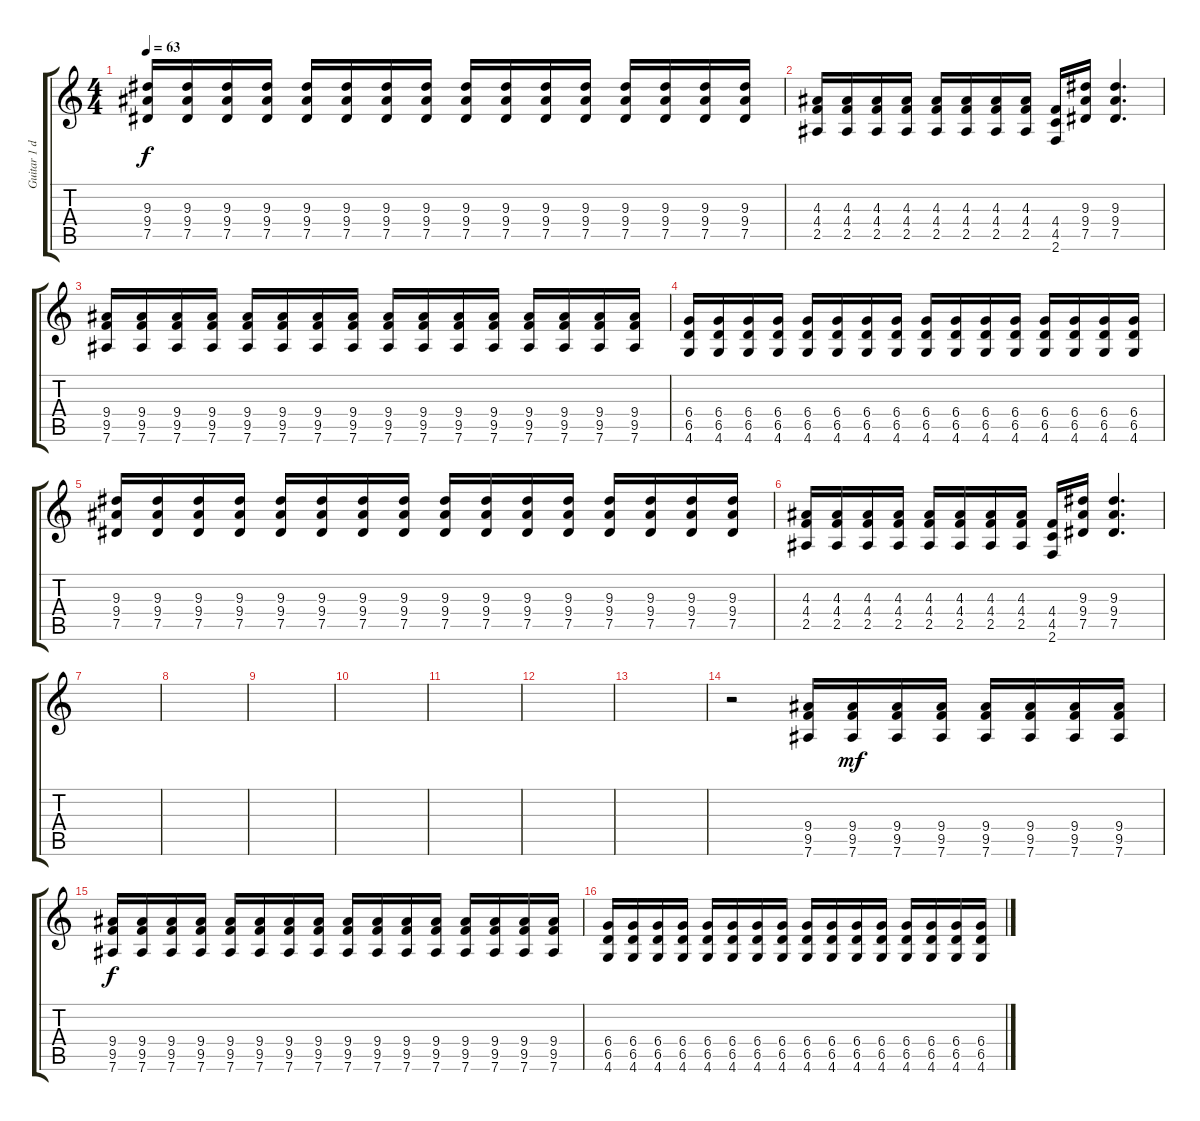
\track ("Guitar 1 drive" "Guitar 1 d") {instrument overdrivenguitar}
\staff {score tabs}
\tuning (Eb4 Bb3 Gb3 Db3 Ab2 Eb2) {hide}
\ts (4 4)
\tempo 63
\clef g2
\ks c
(9.3 9.4 7.5).16{dy f} (9.3 9.4 7.5).16 (9.3 9.4 7.5).16 (9.3 9.4 7.5).16 (9.3 9.4 7.5).16 (9.3 9.4 7.5).16 (9.3 9.4 7.5).16 (9.3 9.4 7.5).16 (9.3 9.4 7.5).16 (9.3 9.4 7.5).16 (9.3 9.4 7.5).16 (9.3 9.4 7.5).16 (9.3 9.4 7.5).16 (9.3 9.4 7.5).16 (9.3 9.4 7.5).16 (9.3 9.4 7.5).16 |
(4.3 4.4 2.5).16 (4.3 4.4 2.5).16 (4.3 4.4 2.5).16 (4.3 4.4 2.5).16 (4.3 4.4 2.5).16 (4.3 4.4 2.5).16 (4.3 4.4 2.5).16 (4.3 4.4 2.5).16 (4.4 4.5 2.6).16 (9.3 9.4 7.5).16 (9.3 9.4 7.5).4{d} |
(9.4 9.5 7.6).16 (9.4 9.5 7.6).16 (9.4 9.5 7.6).16 (9.4 9.5 7.6).16 (9.4 9.5 7.6).16 (9.4 9.5 7.6).16 (9.4 9.5 7.6).16 (9.4 9.5 7.6).16 (9.4 9.5 7.6).16 (9.4 9.5 7.6).16 (9.4 9.5 7.6).16 (9.4 9.5 7.6).16 (9.4 9.5 7.6).16 (9.4 9.5 7.6).16 (9.4 9.5 7.6).16 (9.4 9.5 7.6).16 |
(6.4 6.5 4.6).16 (6.4 6.5 4.6).16 (6.4 6.5 4.6).16 (6.4 6.5 4.6).16 (6.4 6.5 4.6).16 (6.4 6.5 4.6).16 (6.4 6.5 4.6).16 (6.4 6.5 4.6).16 (6.4 6.5 4.6).16 (6.4 6.5 4.6).16 (6.4 6.5 4.6).16 (6.4 6.5 4.6).16 (6.4 6.5 4.6).16 (6.4 6.5 4.6).16 (6.4 6.5 4.6).16 (6.4 6.5 4.6).16 |
(9.3 9.4 7.5).16 (9.3 9.4 7.5).16 (9.3 9.4 7.5).16 (9.3 9.4 7.5).16 (9.3 9.4 7.5).16 (9.3 9.4 7.5).16 (9.3 9.4 7.5).16 (9.3 9.4 7.5).16 (9.3 9.4 7.5).16 (9.3 9.4 7.5).16 (9.3 9.4 7.5).16 (9.3 9.4 7.5).16 (9.3 9.4 7.5).16 (9.3 9.4 7.5).16 (9.3 9.4 7.5).16 (9.3 9.4 7.5).16 |
(4.3 4.4 2.5).16 (4.3 4.4 2.5).16 (4.3 4.4 2.5).16 (4.3 4.4 2.5).16 (4.3 4.4 2.5).16 (4.3 4.4 2.5).16 (4.3 4.4 2.5).16 (4.3 4.4 2.5).16 (4.4 4.5 2.6).16 (9.3 9.4 7.5).16 (9.3 9.4 7.5).4{d} |
|
|
|
|
|
|
|
r.2 (9.4 9.5 7.6).16 (9.4 9.5 7.6).16{dy mf} (9.4 9.5 7.6).16 (9.4 9.5 7.6).16 (9.4 9.5 7.6).16 (9.4 9.5 7.6).16 (9.4 9.5 7.6).16 (9.4 9.5 7.6).16 |
(9.4 9.5 7.6).16{dy f} (9.4 9.5 7.6).16 (9.4 9.5 7.6).16 (9.4 9.5 7.6).16 (9.4 9.5 7.6).16 (9.4 9.5 7.6).16 (9.4 9.5 7.6).16 (9.4 9.5 7.6).16 (9.4 9.5 7.6).16 (9.4 9.5 7.6).16 (9.4 9.5 7.6).16 (9.4 9.5 7.6).16 (9.4 9.5 7.6).16 (9.4 9.5 7.6).16 (9.4 9.5 7.6).16 (9.4 9.5 7.6).16 |
(6.4 6.5 4.6).16 (6.4 6.5 4.6).16 (6.4 6.5 4.6).16 (6.4 6.5 4.6).16 (6.4 6.5 4.6).16 (6.4 6.5 4.6).16 (6.4 6.5 4.6).16 (6.4 6.5 4.6).16 (6.4 6.5 4.6).16 (6.4 6.5 4.6).16 (6.4 6.5 4.6).16 (6.4 6.5 4.6).16 (6.4 6.5 4.6).16 (6.4 6.5 4.6).16 (6.4 6.5 4.6).16 (6.4 6.5 4.6).16
